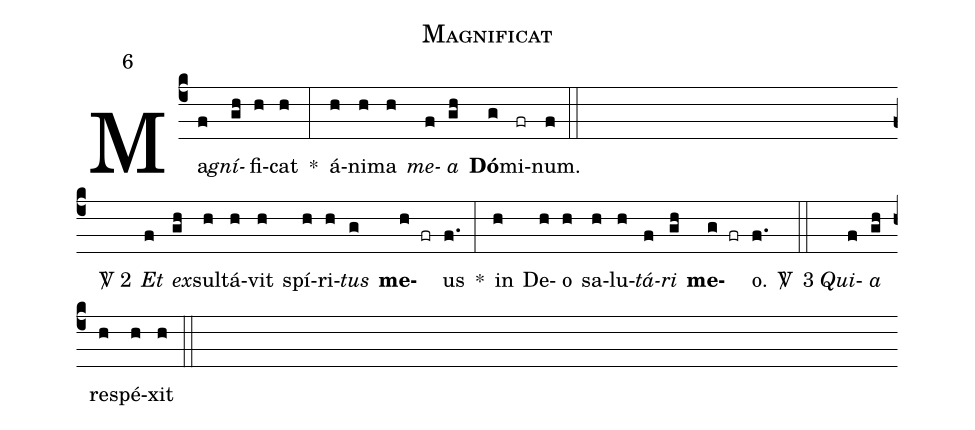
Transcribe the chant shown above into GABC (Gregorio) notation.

name:Magnificat;
annotation:6;
%%
(c4) Ma(f)<i>gní</i>(gh)fi(h)cat(h) *(:) á(h)ni(h)ma(h) <i>me</i>(f)<i>a</i>(gh) <b>Dó</b>(g)mi(fr)num.(f) (::) (Z)
<sp>V/</sp> 2() <i>Et</i>(f) <i>ex</i>(gh)sul(h)tá(h)vit(h) spí(h)ri(h)<i>tus</i>(g) <b>me</b>(h fr)us(f.) *(:)
in(h) De(h)o(h) sa(h)lu(h)<i>tá</i>(f)<i>ri</i>(gh) <b>me</b>(g fr)o.(f.)
<sp>V/</sp>(::) 3 <i>Qui</i>(f)<i>a</i>(gh) re(h)spé(h)xit(h) (::)
